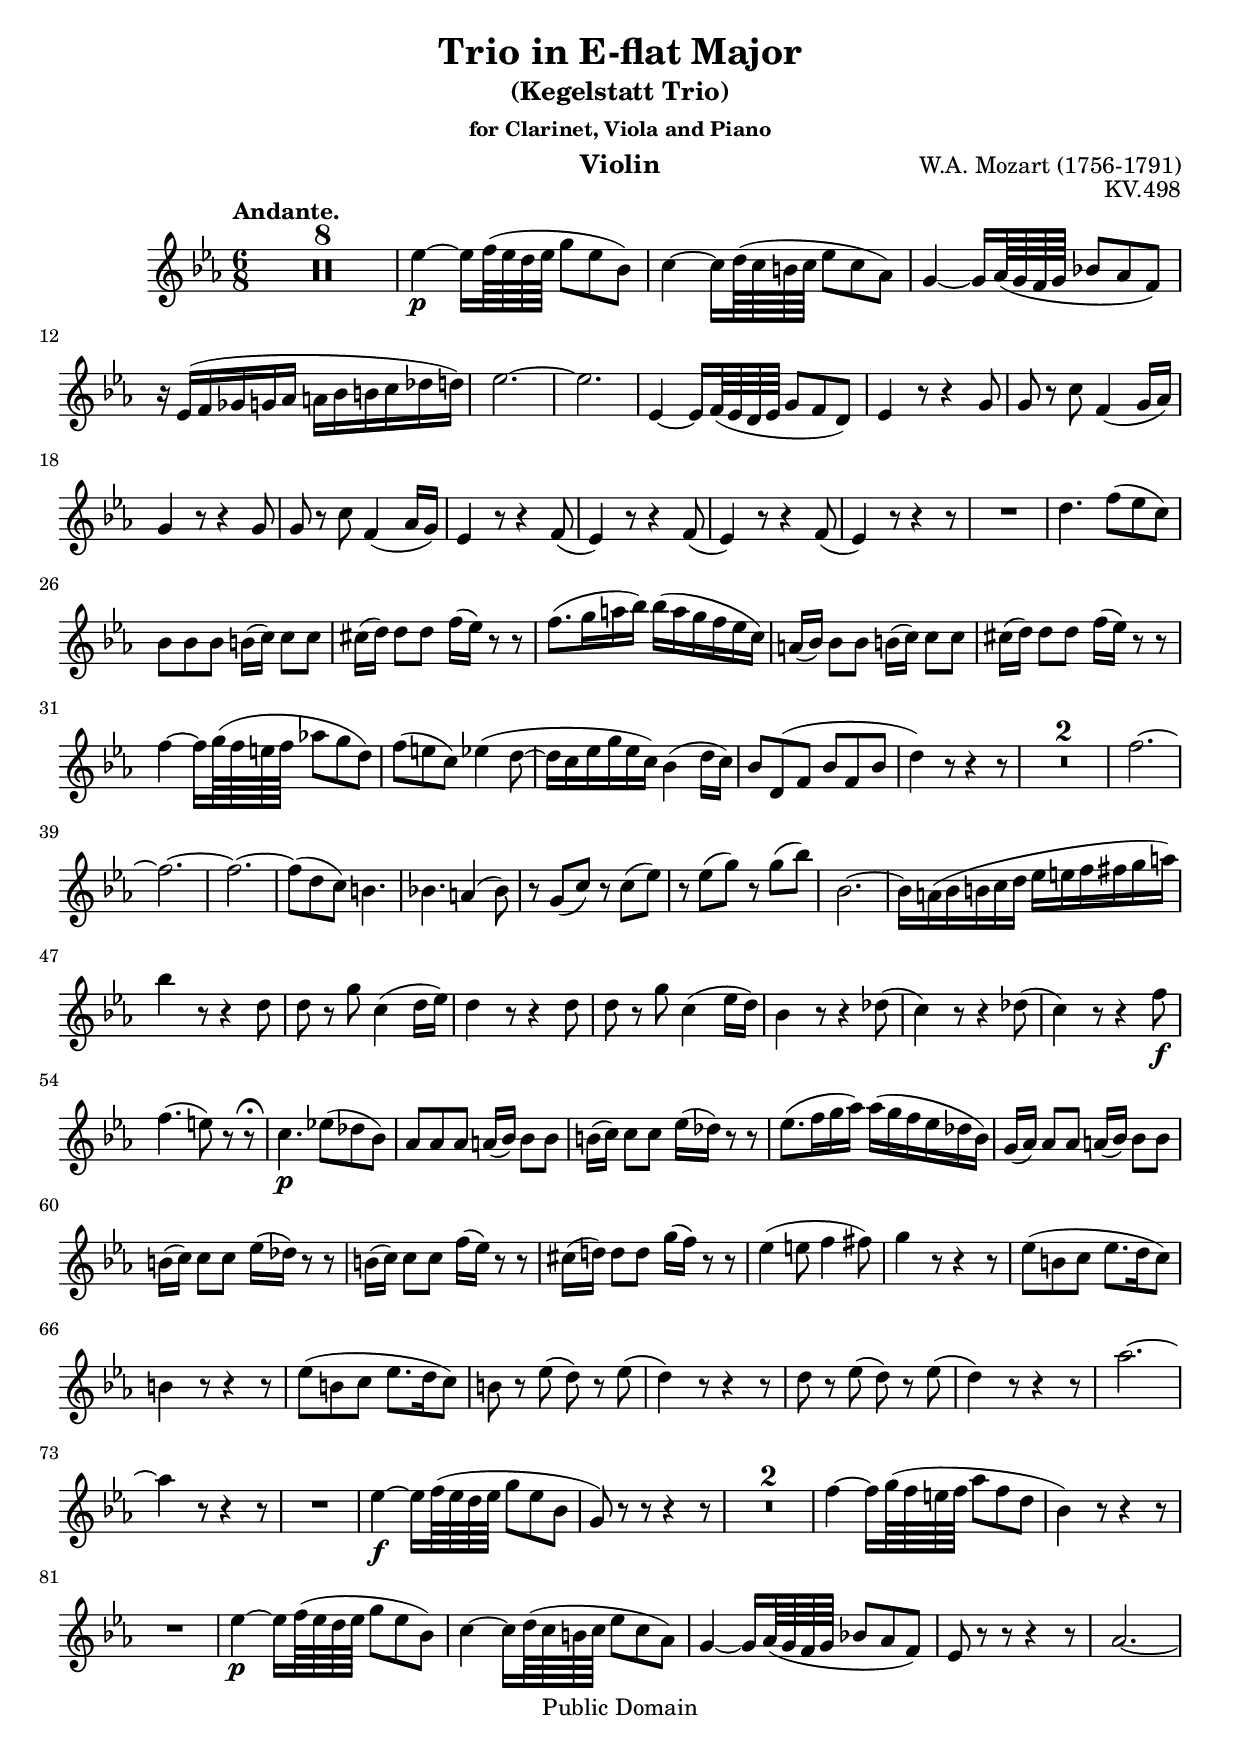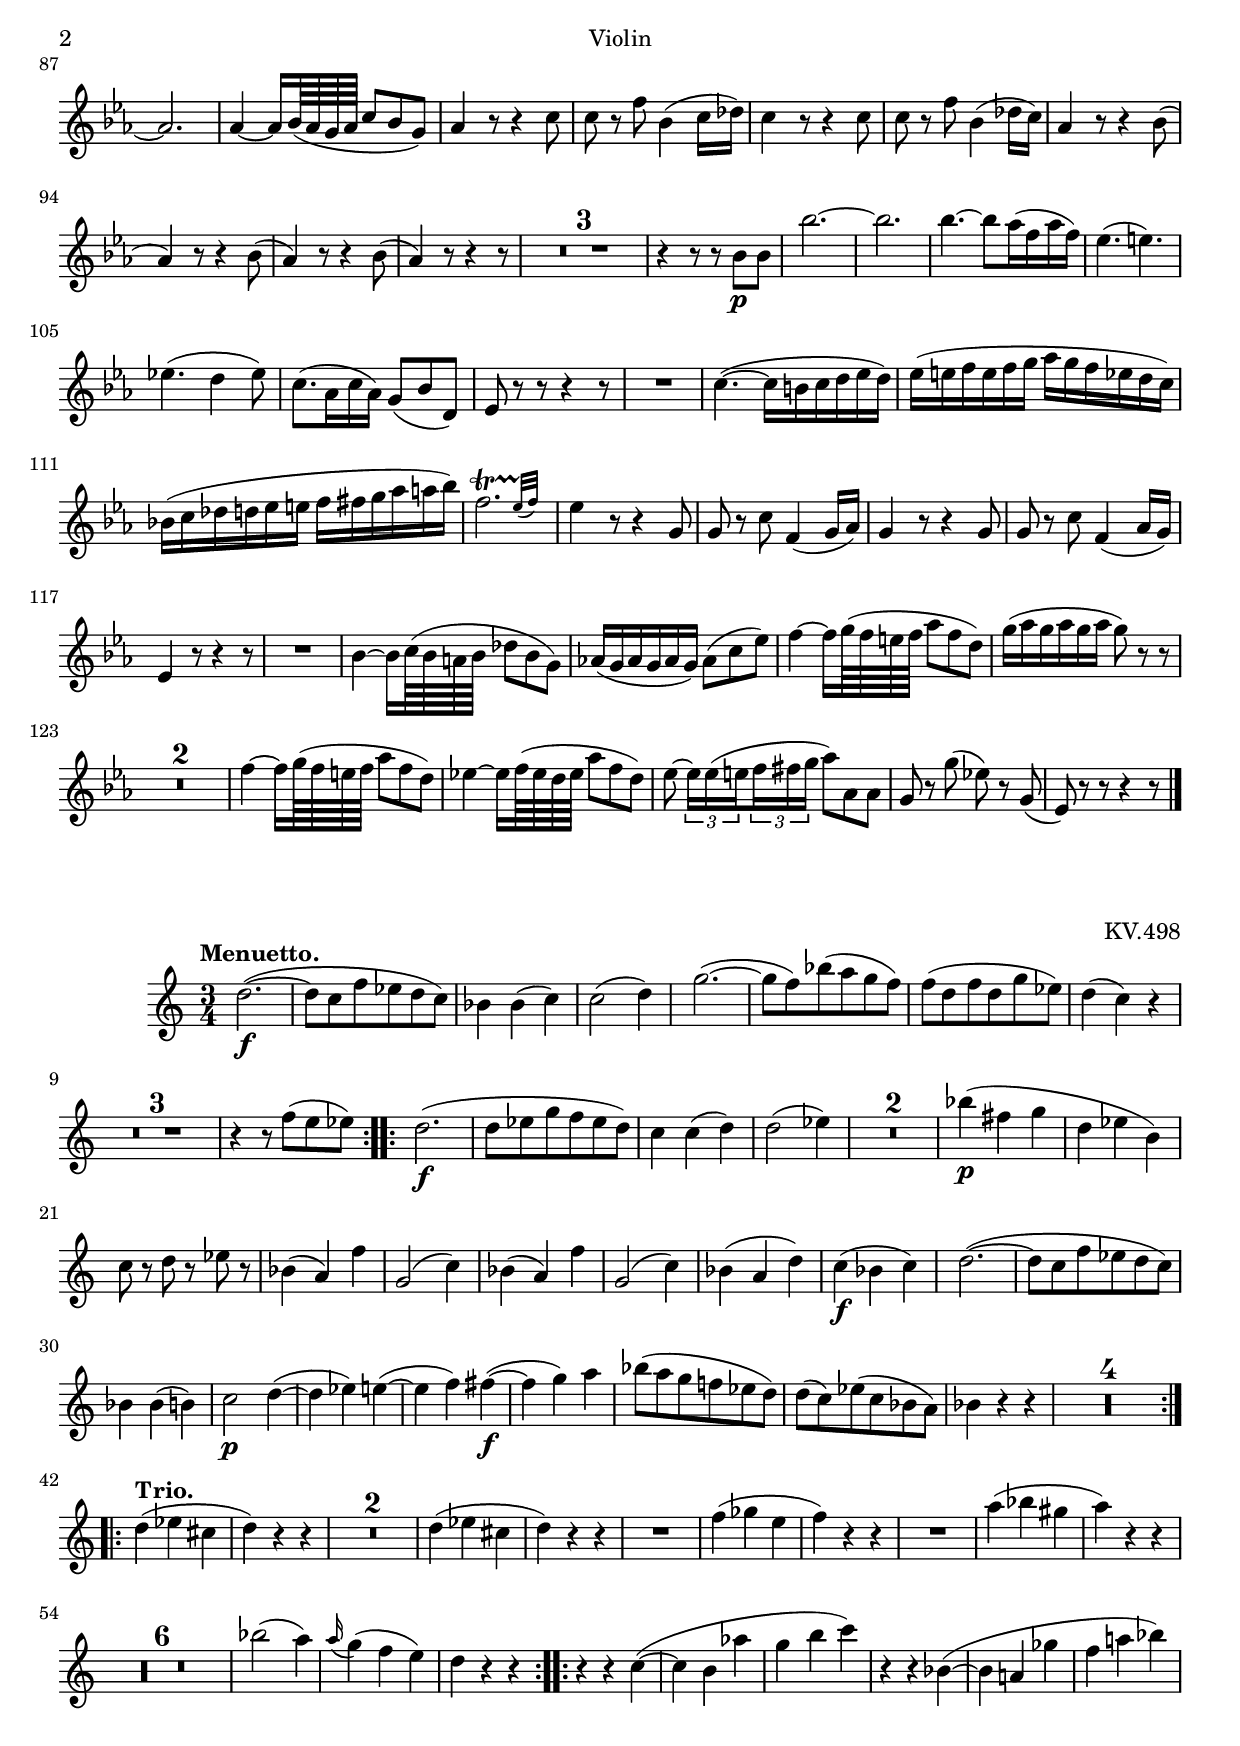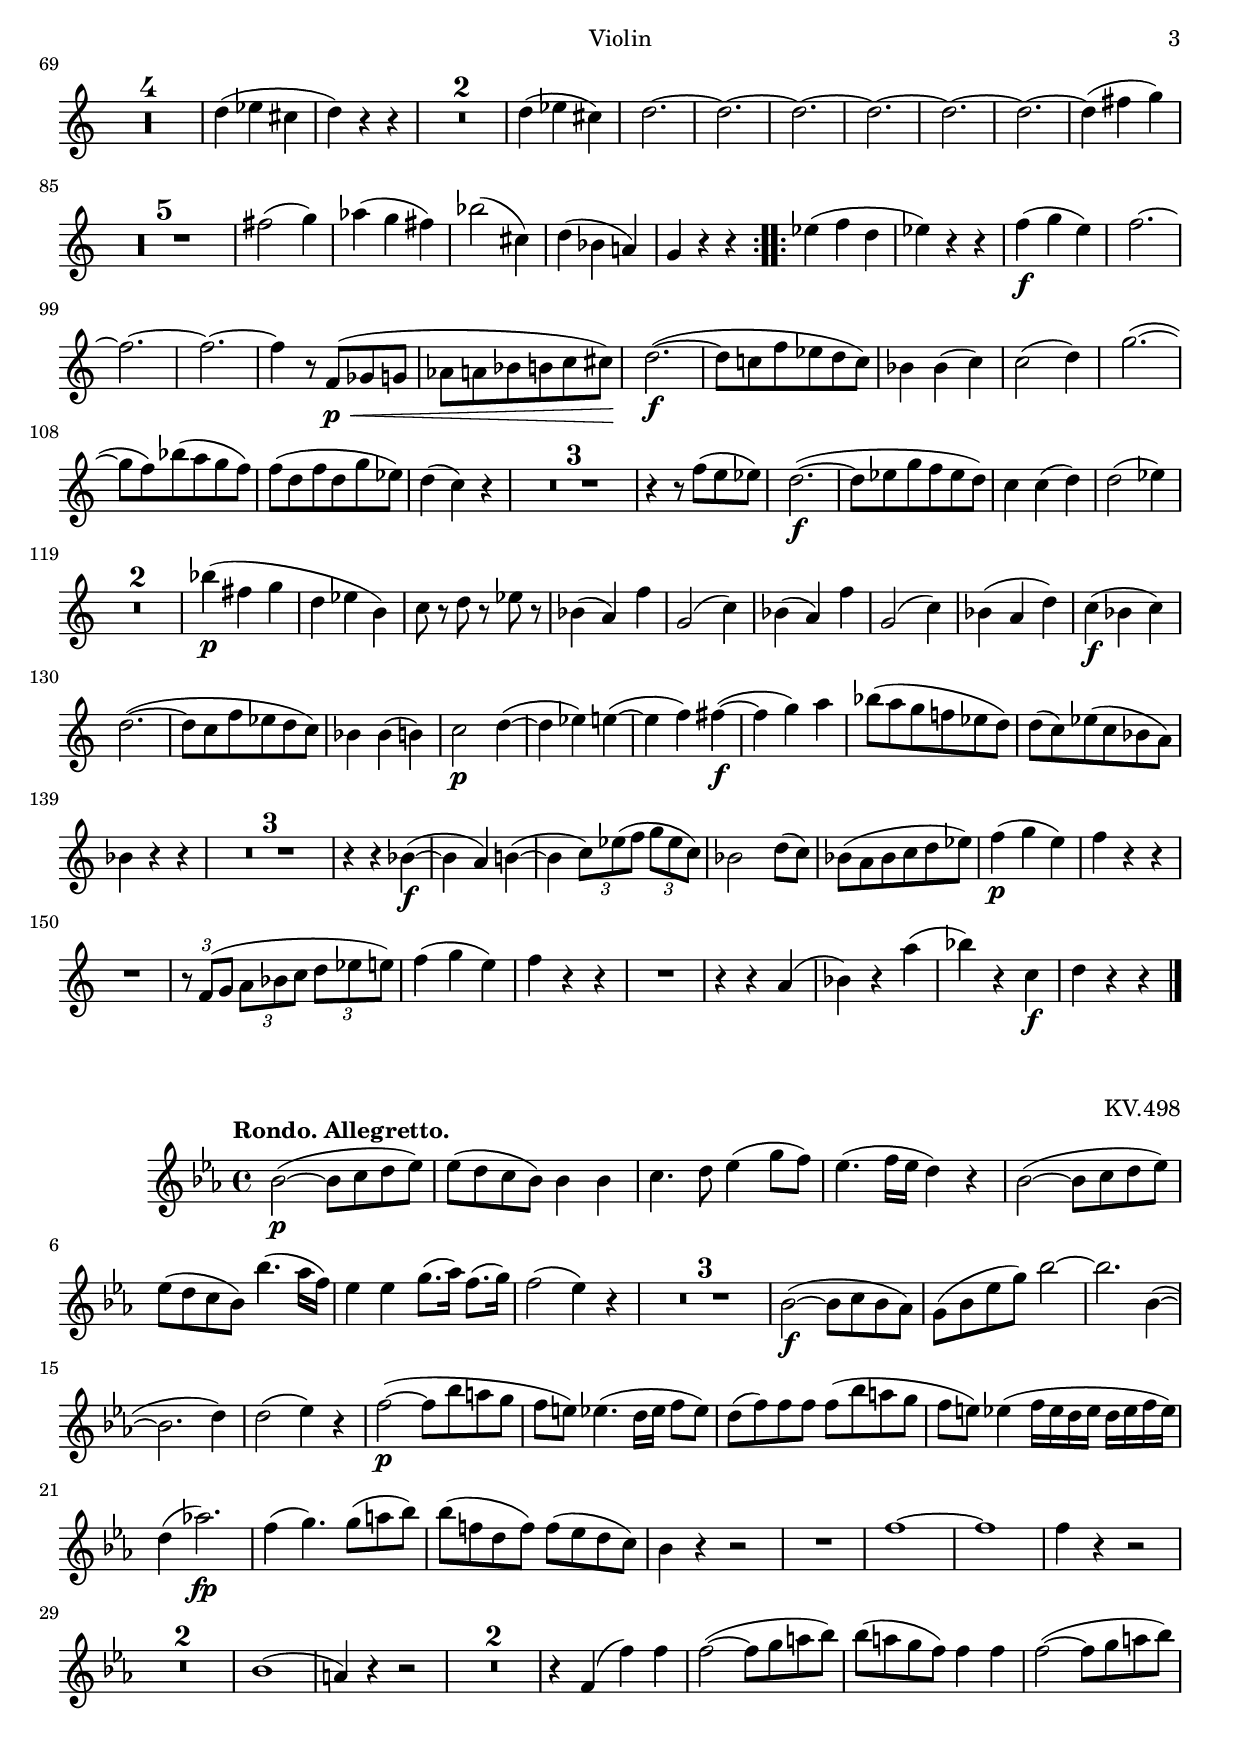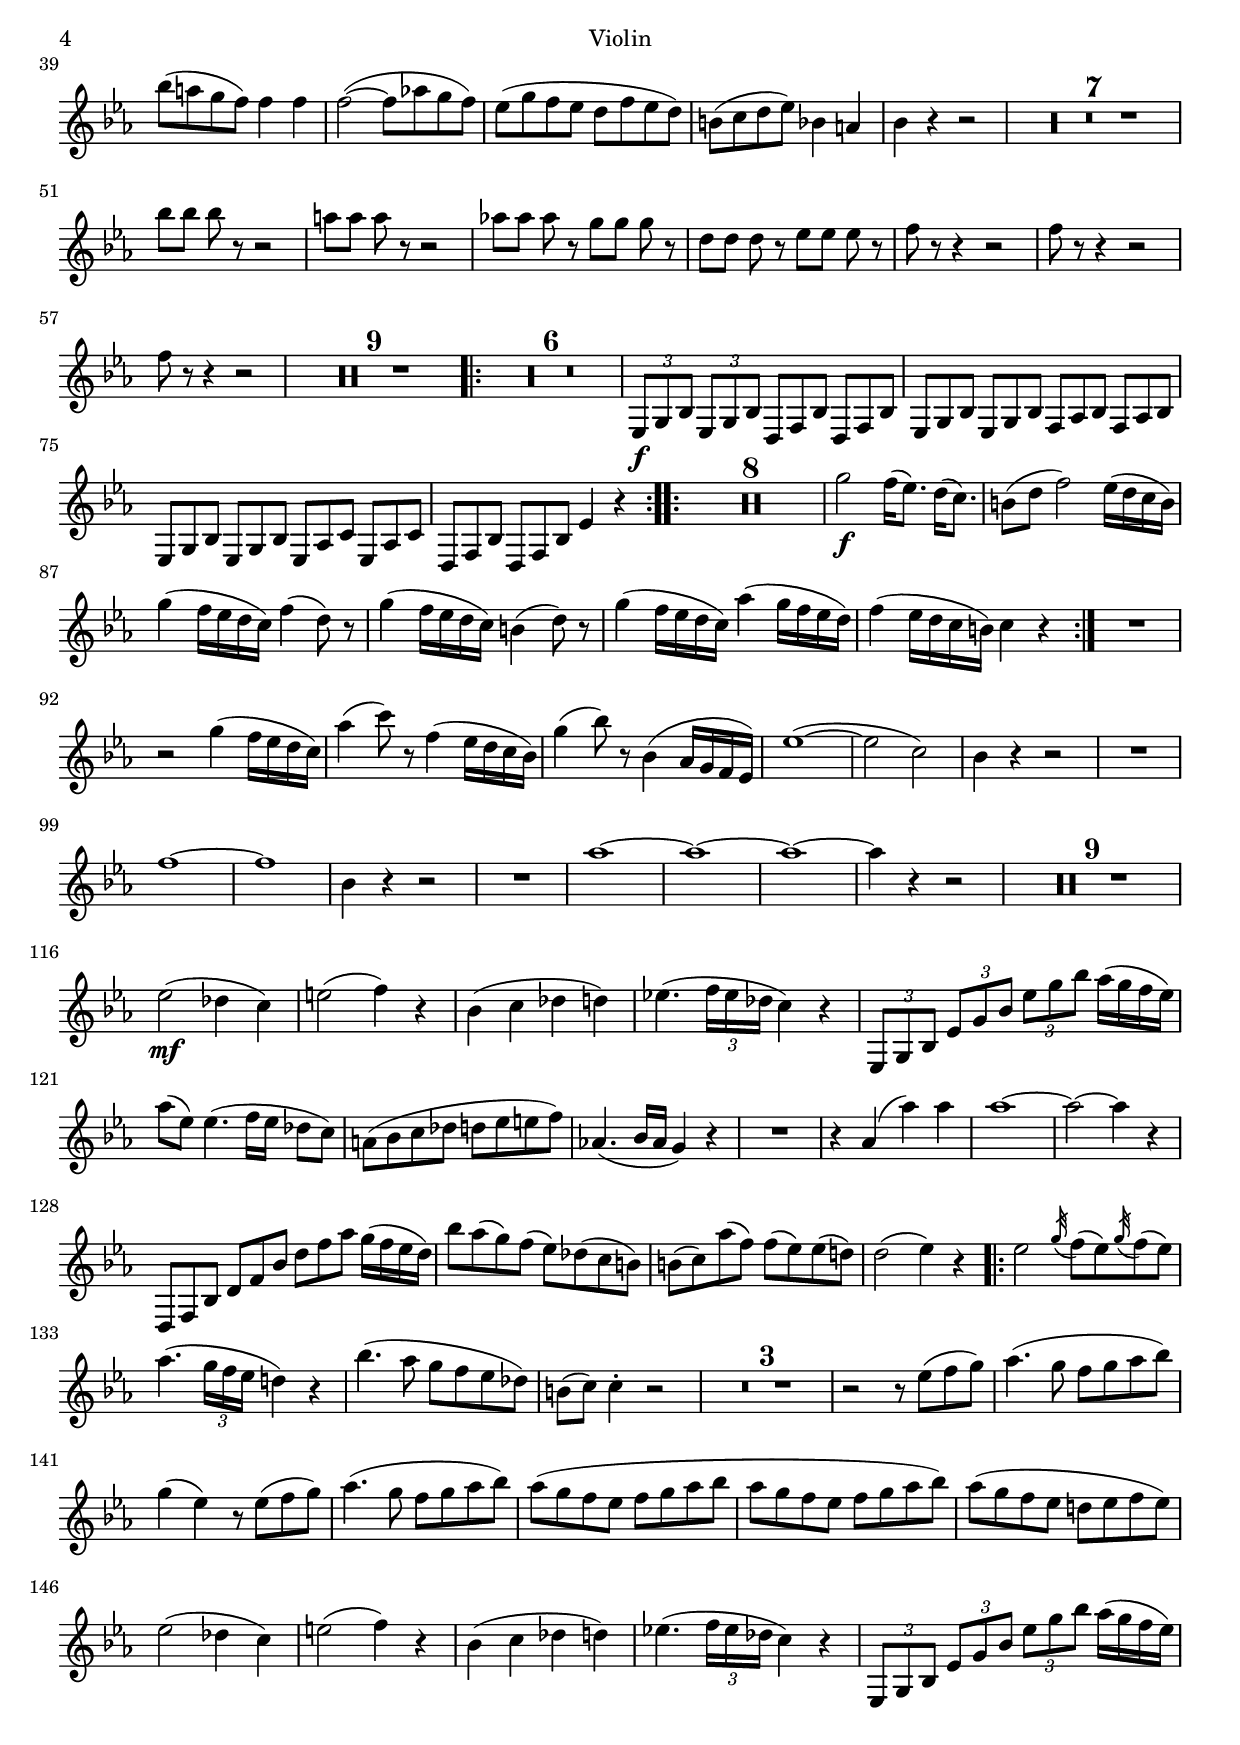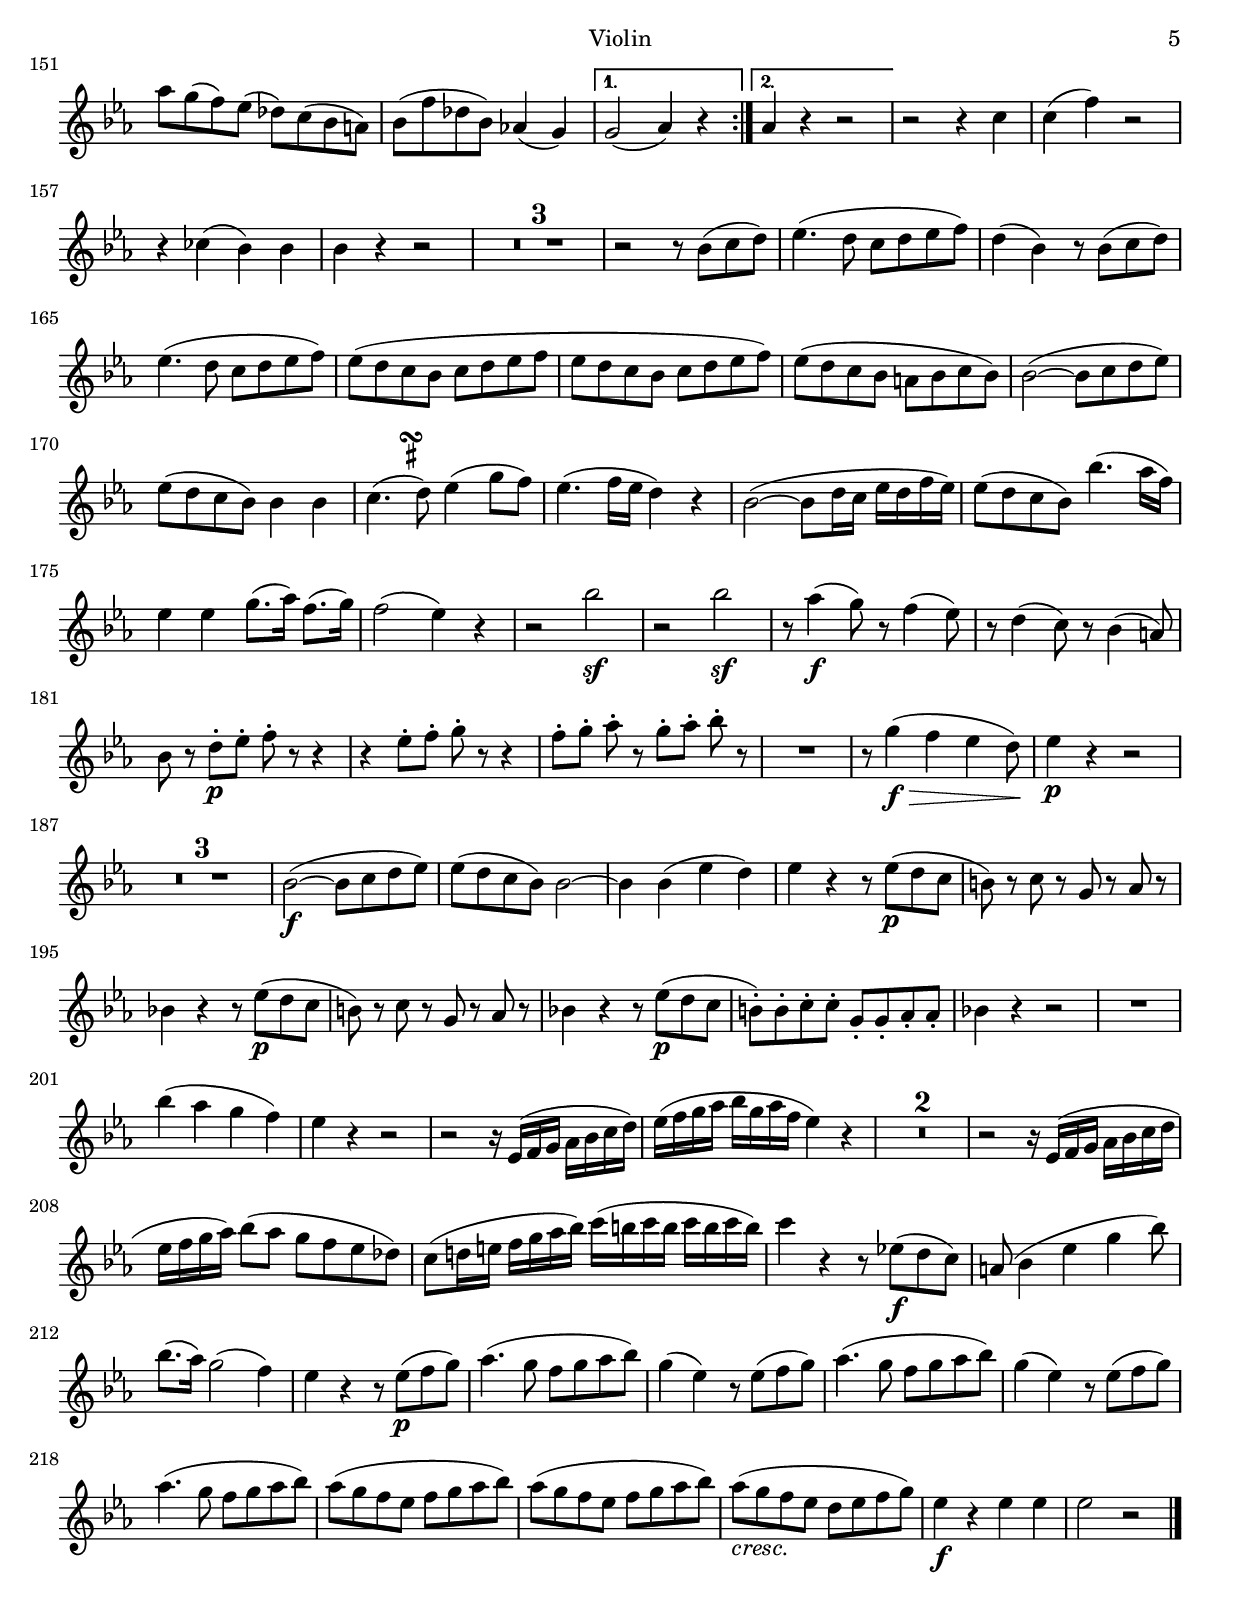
\version "2.16.0"

\include "defs.ily"

\header {
    instrument = "Violin"
}

\layout {
    \compressFullBarRests
}

\version "2.16.0"

clarinetFirstMov =  \relative f'' {
    \clef violin
    \key f \major
    \time 6/8

    R2.*8
    | f4\p ~  f16[ g64( f e f]  a8[ f  c)]

% 10
    | d4 ~  d16[ e64( d cis d]  f8[ d  bes)]
    | a4 ~  a16[ bes64( a g a]  c!8[ bes  g)]
    | r16  f[( g as a bes]  b[ c cis d es  e)]
    | f2. ~
    | f
    | f,4 ~  f16[ g64( f e f]  a8[ g  e)]
    | f4 r8 r4 a8
    | a r d g,4(  a16[  bes)]
    | a4 r8 r4 a8
    | a r d g,4(  bes16[  a)]

% 20
    | f4 r8 r4 g8(
    |  f4) r8 r4 g8(
    |  f4) r8 r4 g8(
    |  f4) r8 r4 r8
    | R2.
    | e'4.  g8[( f  d)]
    |  c[ c c]  cis16[(  d)]  d8[ d]
    |  dis16[(  e)]  e8[ e]  g16[(  f)] r8 r
    |  g8.[( a16 b  c)]  c[( b a g f  d)]
    |  b16[(  c)]  c8[ c]  cis16[(  d)]  d8[ d]

% 30
    |  dis16[(  e)]  e8[ e]  g16[(  f)] r8 r
    | g4 ~  g16[ a64( g fis g]  bes!8[ a  e)]
    |  g[( fis  d)] f4( e8 ~
    |  e16[ d f a f  d)] c4(  e16[  d)]
    |  c8[ e,( g]  c[ g c]
    |  e4) r8 r4 r8
    | R2.*2
    | g2. ~
    | g ~

% 40
    | g ~
    |  g8[( e  d)] cis4.
    | c! b4(  c8)
    | r  a[(  d)] r  d[(  f)]
    | r  f[(  a)] r  a[(  c)]
    | c,2. ~
    |  c16[ b( c cis d e]  f[ fis g gis a  b)]
    | c4 r8 r4 e,8
    | e r a d,4(  e16[  f)]
    | e4 r8 r4 e8

% 50
    | e r a d,4(  f16[  e)]
    | c4 r8 r4 es8(
    |  d4) r8 r4 es8(
    |  d4) r8 r4 g8\f
    | g4.(  fis8) r r^\fermata
    | d4.\p  f!8[( es  c)]
    |  bes[ bes bes]  b16[(  c)]  c8[ c]
    |  cis16[(  d)]  d8[ d]  f16[(  es)] r8 r
    |  f8.[( g16 a  bes)]  bes[( a g f es  c)]
    |  a[(  bes)]  bes8[ bes]  b16[(  c)]  c8[ c]

% 60
    |  cis16[(  d)]  d8[ d]  f16[(  es)] r8 r
    |  cis16[(  d)]  d8[ d]  g16[(  f)] r8 r
    |  dis16[(  e!)]  e8[ e]  a16[(  g)] r8 r
    | f4( fis8 g4  gis8)
    | a4 r8 r4 r8
    |  f8[( cis d]  f8.[ e16  d8)]
    | cis4 r8 r4 r8
    |  f8[( cis d]  f8.[ e16  d8)]
    | cis8 r f(  e) r f(
    |  e4) r8 r4 r8

% 70
    | e r f(  e) r f(
    |  e4) r8 r4 r8
    | bes'2. ~
    | bes4 r8 r4 r8
    | R2.
    | f4\f ~  f16[ g64( f e f]  a8[ f c]
    |  a) r r r4 r8
    | R2.*2
    | g'4 ~  g16[ a64( g fis g]  bes8[ g e]

% 80
    |  c4) r8 r4 r8
    | R2.
    | f4\p ~  f16[ g64( f e f]  a8[ f  c)]
    | d4 ~  d16[ e64( d cis d]  f8[ d  bes)]
    | a4 ~  a16[ bes64( a g a]  c!8[ bes  g)]
    | f8 r r r4 r8
    | bes2. ~
    | bes
    | bes4 ~  bes16[ c64( bes a bes]  d8[ c  a)]
    | bes4 r8 r4 d8

% 90
    | d r g c,4(  d16[  es)]
    | d4 r8 r4 d8
    | d r g c,4(  es16[  d)]
    | bes4 r8 r4 c8(
    |  bes4) r8 r4 c8(
    |  bes4) r8 r4 c8(
    |  bes4) r8 r4 r8
    | R2.*3

% 100
    | r4 r8 r  c8[\p c]
    | c'2. ~
    | c
    | c4. ~  c8[ bes16( g bes  g)]
    | f4.(  fis)
    | f!( e4  f8)
    |  d8.[( bes16 d  bes)]  a8[( c  e,)]
    | f r r r4 r8
    | R2.
    | d'4.( ~  d16[ cis d e f  e)]

% 110
    |  f[( fis g fis g a]  bes[ a g f e  d)]
    |  c![( d es e f fis]  g[ gis a bes b  c)]
    | \afterGrace g2.\startTrillSpan {f32[(  g)]\stopTrillSpan}
    | f4 r8 r4 a,8
    | a r d g,4(  a16[  bes)]
    | a4 r8 r4 a8
    | a r d g,4(  bes16[  a)]
    | f4 r8 r4 r8
    | R2.
    | c'4 ~  c16[ d64( c b c]  es8[ c  a)]

% 120
    |  bes!16[( a bes a bes  a)]  bes8[( d  f)]
    | g4 ~  g16[ a64( g fis g]  bes8[ g  e)]
    |  a16[( bes a bes a bes]  a8) r r
    | R2.*2
    | g4 ~  g16[ a64( g fis g]  bes8[ g  e)]
    | f!4 ~  f16[ g64( f e f]  bes8[ g  e)]
    \set Staff.subdivideBeams = ##t
    | f8 ~  \times 2/3 { f16[ f( fis } \times 2/3 { g gis a] }   bes8)[
      bes, bes]
    \set Staff.subdivideBeams = ##f
    | a r a'(  f!) r a,(
    |  f) r r r4 r8 \bar "|."
}


\score {
    \context Staff <<
        \override Score.BarNumber   #'padding = #3
	\set Staff.autoBeaming = ##f
        \set Staff.midiInstrument = #"violin"

	\markingsI

	 \transpose c' bes \clarinetFirstMov
    >>

    
  \midi {
    \tempo 4 = 70
    }



    \layout { }
}


\version "2.16.0"

clarinetSecondMov =  \relative e'' {
    \time 3/4
    \noTupletBracket

    \repeat volta 2 {
	e2.(\f ~
	|  e8[ d g f e  d)]
	| c4 c(  d)
	| d2(  e4) a2.( ~
	|  a8[  g) c( b a  g)]
	|  g[( e g e a  f)]
	| e4(  d) r

% 12
	| R2.*3
	| r4 r8  g[( fis  f)]
    }

    \repeat volta 2 {
	e2.(\f
	|  e8[ f a g f  e)]
	| d4 d(  e)
	| e2(  f4)
	| R2.*2
	| c'4(\p gis a

% 20
	| e f  cis)
	| d8 r e r f r
	| c!4(  b) g'
	| a,2(  d4)
	| c(  b) g'
	| a,2(  d4)
	| c( b  e)
	| d(\f c  d)
	| e2.( ~
	|  e8[ d g f e  d)]

% 30
	| c4 c(  cis)
	| d2\p e4( ~
	| e  f) fis( ~
	| fis  g) gis(\f ~
	| gis  a) b
	|  c8[( b a g! f  e)]
	|  e[(  d) f( d c  b)]
	| c4 r r
	| R2.*4
    }

    \repeat volta 2 {
	e4( f dis
	|  e) r r
	| R2.*2
	| e4( f dis
	|  e) r r
	| R2.
	| g4( as fis

% 50
	|  g) r r
	| R2.
	| b4( c ais
	|  b) r r
	| R2.*6
	| c2(  b4)
	| \appoggiatura b16 a4( g  fis)
	| e r r
    }

    \repeat volta 2 {
	r4 r d( ~
	| d cis bes'
	| a cis  d)
	| r r c,!( ~
	| c b! as'
	| g b!  c!)
	| R2.*4

% 73
	| e,4( f dis
	|  e) r r
	| R2.*2
	| e4( f  dis)
	| e2. ~
	| e ~

% 80
	| e ~
	| e ~
	| e ~
	| e ~
	| e4( gis  a)
	| R2.*5

% 90
	| gis2(  a4)
	| bes( a  gis)
	| c2(  dis,4)
	| e( c  b!)
	| a r r
    }

    \repeat volta 2 {
	f'4( g e
	|  f) r r
	| g(\f a  fis)
	| g2. ~
	| g ~

% 100
	| g ~
	| g4 r8  g,8[(\p \< as a]
	|  bes[ b c cis d  dis\!)]
	| e2.(\f ~
	|  e8[ d! g f e  d)]
	| c4 c(  d)
	| d2(  e4)
	| a2.( ~
	|  a8[  g) c( b a  g)]
	|  g[( e g e a  f)]

% 110
	| e4(  d) r
	| R2.*3
	| r4 r8  g[( fis  f)]
	| e2.(\f ~
	|  e8[ f a g f  e)]
	| d4 d(  e)
	| e2(  f4)
	| R2.*2

% 121
	| c'4(\p gis a
	| e f  cis)
	| d8 r e r f r
	| c!4(  b) g'
	| a,2(  d4)
	| c(  b) g'
	| a,2(  d4)
	| c( b  e)
	| d(\f c  d)

% 130
	| e2.( ~
	|  e8[ d g f e  d)]
	| c4 c(  cis)
	| d2\p e4( ~
	| e  f) fis( ~
	| fis  g) gis(\f ~
	| gis  a) b
	|  c8[( b a g! f  e)]
	|  e[(  d) f( d c  b)]
	| c4 r r

% 140
	| R2.*3
	| r4 r c4(\f ~
	| c  b) cis( ~
	| cis \times 2/3 {   d8)[ f( g] } \times 2/3 {  a[ f  d)] }
	| c!2  e8[(  d)]
	|  c[( b c d e  f)]
	| g4(\p a  fis)
	| g r r

% 150
	| R2.
	| \times 2/3 { r8  g,[( a] } \times 2/3 {  b[ c d] } \times 2/3
          {  e[ f  fis)] }
	| g4( a  fis)
	| g r r
	| R2.
	| r4 r b,(
	|  c) r b'(
	|  c) r d,\f
	| e r r \bar "|."
    }
}


\score {
    \context Staff <<
        \override Score.BarNumber   #'padding = #3
	\set Staff.autoBeaming = ##f
        \set Staff.midiInstrument = #"violin"

	\markingsII

	 \transpose c' bes \clarinetSecondMov
    >>

    
  \midi {
    \tempo 4 = 120
    }



    \layout { }
}


\version "2.16.0"

clarinetThirdMov =  \relative c'' {
    \key f \major
    \override Staff.TextScript   #'baseline-skip = #0.5
    \noTupletBracket

    c2(\p ~  c8[ d e  f)]
    |  f[( e d  c)] c4 c
    | d4. e8 f4(  a8[  g)]
    | f4.(  g16[ f]  e4) r
    | c2( ~ c8[ d e  f)]
    |  f[( e d  c)] c'4.(  bes16[  g)]
    | f4 f  a8.[(  bes16)]  g8.[(  a16)]
    | g2(  f4) r
    | R1*3

% 12
    | c2(\f ~  c8[ d c  bes)]
    |  a[( c f  a)] c2 ~
    | c2. c,4( ~
    | c2.  e4)
    | e2(  f4) r
    | g2(\p ~  g8[ c b a]
    |  g[  fis)] f4.(  e16[ f]  g8[  f)]
    |  e[(  g) g g]  g[( c b a]

% 20
    |  g[  fis)] f4(  g16[ f e f]  e[ f g  f)]
    | e4(  bes'!2.)\fp
    | g4(  a4.)  a8[( b  c)]
    |  c[( g! e  g)]  g[( f e  d)]
    | c4 r r2
    | R1
    | g'1 ~
    | g
    | g4 r r2
    | R1*2

% 31
    | c,1(
    |  b4) r r2
    | R1*2
    | r4 g4(  g') g
    | g2( ~  g8[ a b  c)]
    |  c[( b a  g)] g4 g
    | g2( ~  g8[ a b  c)]
    |  c[( b a  g)] g4 g

% 40
    | g2( ~  g8[ bes! a  g)]
    |  f[( a g f]  e[ g f  e)]
    |  cis[( d e  f)] c4 b
    | c r r2
    | R1*7

% 51
    |  c'8[ c] c r r2
    |  b8[ b] b r r2
    |  bes!8[ bes] bes r  a[ a] a r
    |  e[ e] e r  f[ f] f r
    | g r r4 r2
    | g8 r r4 r2
    | g8 r r4 r2
    | R1*9

    \repeat volta 2 {
	R1*6

% 73
	| \times 2/3 {  f,,8[\f a c] } \times 2/3 {  f,[ a c] }
          \noTupletNum \times 2/3 {  e,[ g c]  e,[ g c] }
	| \times 2/3 {  f,[ a c]  f,[ a c]  g[ bes c]  g[ bes c] }
	| \times 2/3 {  f,[ a c]  f,[ a c]  f,[ bes d]  f,[ bes d] }
	| \times 2/3 {  e,[ g c]  e,[ g c] } f4 r \tupletNum
    }

    \repeat volta 2 {
	R1*8

% 85
	| a'2\f  g16[(  f8.)]  e16[(  d8.)]
	|  cis8[( e]  g2)  f16[( e d  cis)]
	| a'4(  g16[ f e  d)] g4(  e8) r
	| a4(  g16[ f e  d)] cis4(  e8) r
	| a4(  g16[ f e  d)] bes'4(  a16[ g f  e)]

% 90
	| g4(  f16[ e d  cis)] d4 r
    }

    | R1
    | r2 a'4(  g16[ f e  d)]
    | bes'4(  d8) r g,4(  f16[ e d  c)]
    | a'4(  c8) r c,4(  bes16[ a g  f)]
    | f'1( ~
    | f2  d)
    | c4 r r2
    | R1
    | g'1 ~

% 100
    | g
    | c,4 r r2
    | R1
    | bes' ~
    | bes ~
    | bes ~
    | bes4 r r2
    | R1*9

% 116
    | f2(\mf es4  d)
    | fis2(  g4) r
    | c,( d es  e)
    | f!4.( \times 2/3 {  g16[ f es] }  d4) r
    | \times 2/3 {  f,,8[ a c] } \times 2/3 {  f[ a c] } \times 2/3 {  f[
      a c] }  bes16[( a g  f)]
    |  bes8[(  f)] f4.(  g16[ f]  es8[  d)]
    |  b[( c d es]  e[ f fis  g)]
    | bes,!4.(  c16[ bes]  a4) r
    | R1
    | r4 bes(  bes') bes
    | bes1 ~
    | bes2 ~ bes4 r
    | \noTupletNum \times 2/3 {  e,,,8[ g c]  e[ g c]  e[ g bes] }  a16[(
      g f  e)] \tupletNum
    |  c'8[ bes(  a) g(]   f)[ es( d  cis)]

% 130
    |  cis[(  d) bes'(  g)]  g[(  f) f(  e!)]
    | e2(  f4) r

    \repeat volta 2 {
	f2 \acciaccatura a32 g8[(  f) \acciaccatura a32 g8(  f)]
	| bes4.( \times 2/3 {  a16[ g f] }  e!4) r
	| c'4.( bes8  a[ g f  es)]
	|  cis[(  d)] d4-. r2
	| R1*3
	| r2 r8  f[( g  a)]

% 140
	| bes4.( a8  g[ a bes  c)]
	| a4(  f) r8  f8[( g  a)]
	| bes4.( a8  g[ a bes  c)]
	|  bes[( a g f]  g[ a bes c]
	|  bes[ a g f]  g[ a bes  c)]
	|  bes[( a g f]  e![ f g  f)]
	| f2( es4  d)
	| fis2(  g4) r
	| c,( d es  e)
	| f!4.( \times 2/3 {  g16[ f es] }  d4) r

% 150
	| \times 2/3 {  f,,8[ a c] } \times 2/3 {  f[ a c] } \times 2/3
          {  f[ a c] }  bes16[( a g  f)]
	|  bes8[ a(  g) f(]   es)[ d( c  b)]
	|  c[( g' es  c)] bes!4(  a)
    }

    \alternative {
	{
	    a2(  bes4) r
	}
	{
	    bes4 r r2
	}
    }

    | r2 r4 d
    | d(  g) r2
    | r4 des(  c) c
    | c r r2
    | R1*3

% 162
    | r2 r8  c[( d  e)]
    | f4.( e8  d[ e f  g)]
    | e4(  c) r8  c[( d  e)]
    | f4.( e8  d[ e f  g)]
    |  f[( e d c]  d[ e f g]
    |  f[ e d c]  d[ e f  g)]
    |  f[( e d c]  b[ c d  c)]
    | c2( ~  c8[ d e  f)]

% 170
    |  f[( e d  c)] c4 c
    |
    <<
	{ d4.(  e8) f4(  a8[  g)] }
	{
	    s4 s8^ \markup{\center-column {\musicglyph #"scripts.turn" {\small \musicglyph
	    #"accidentals.sharp"}}} s2
	}
    >>
    | f4.(  g16[ f]  e4) r
    | c2( ~  c8[ e16 d]  f[ e g  f)]
    |  f8[( e d  c)] c'4.(  bes16[  g)]
    | f4 f  a8.[(  bes16)]  g8.[(  a16)]
    | g2(  f4) r
    | r2 c'2\sf
    | r c\sf
    | r8 bes4(\f  a8) r g4(  f8)

% 180
    | r e4(  d8) r c4(  b8)
    | c r  e[-.\p f-.] g-. r r4
    | r  f8[-. g-.] a-. r r4
    |  g8[-. a-.] bes-. r  a[-. bes-.] c-. r
    | R1
    | r8 a4(\f \> g f  e8\!)
    | f4\p r r2
    | R1*3

% 190
    | c2(\f ~  c8[ d e  f)]
    |  f[( e d  c)] c2 ~
    | c4 c( f  e)
    | f r r8  f[(\p e d]
    |  cis) r d r a r bes r
    | c!4 r r8  f[(\p e d]
    |  cis) r d r a r bes r
    | c!4 r r8  f[(\p e d]
    |   cis)[-. cis-. d-. d-.]  a[-. a-. bes-. bes-.]
    | c!4 r r2

% 200
    | R1
    | c'4( bes a  g)
    | f r r2
    | r2 r16  f,[( g a]  bes[ c d  e)]
    |  f[( g a bes]  c[ a bes g]  f4) r
    | R1*2
    | r2 r16  f,[( g a]  bes[ c d e]
    |  f[ g a  bes)]  c8[( bes]  a[ g f  es)]
    |  d8[( e!16 fis]  g[ a bes  c)]  d[( cis d cis]  d[ cis d  cis)]
    | d4 r r8  f,!8[(\f e  d)]
    | b( c4 f a  c8)
    |  c8.[(  bes16)] a2(  g4)
    | f r r8  f[(\p g  a)]
    | bes4.( a8  g[ a bes  c)]
    | a4(  f) r8  f[( g  a)]
    | bes4.( a8  g[ a bes  c)]
    | a4(  f) r8  f[( g  a)]
    | bes4.( a8  g[ a bes  c)]
    |  bes[( a g f]  g[ a bes  c)]

% 220
    |  bes[( a g f]  g[ a bes  c)]
    |  bes[(- \markup{\italic "cresc."} a g f]  e[ f g  a)]
    | f4\f r f f
    | f2 r \bar "|."
}


\score {
    \context Staff <<
        \override Score.BarNumber   #'padding = #3
	\set Staff.autoBeaming = ##f
        \set Staff.midiInstrument = #"violin"

	\markingsIII

	 \transpose c' bes \clarinetThirdMov
    >>

    
  \midi {
    \tempo 4 = 120
    }



    \layout { }
}
